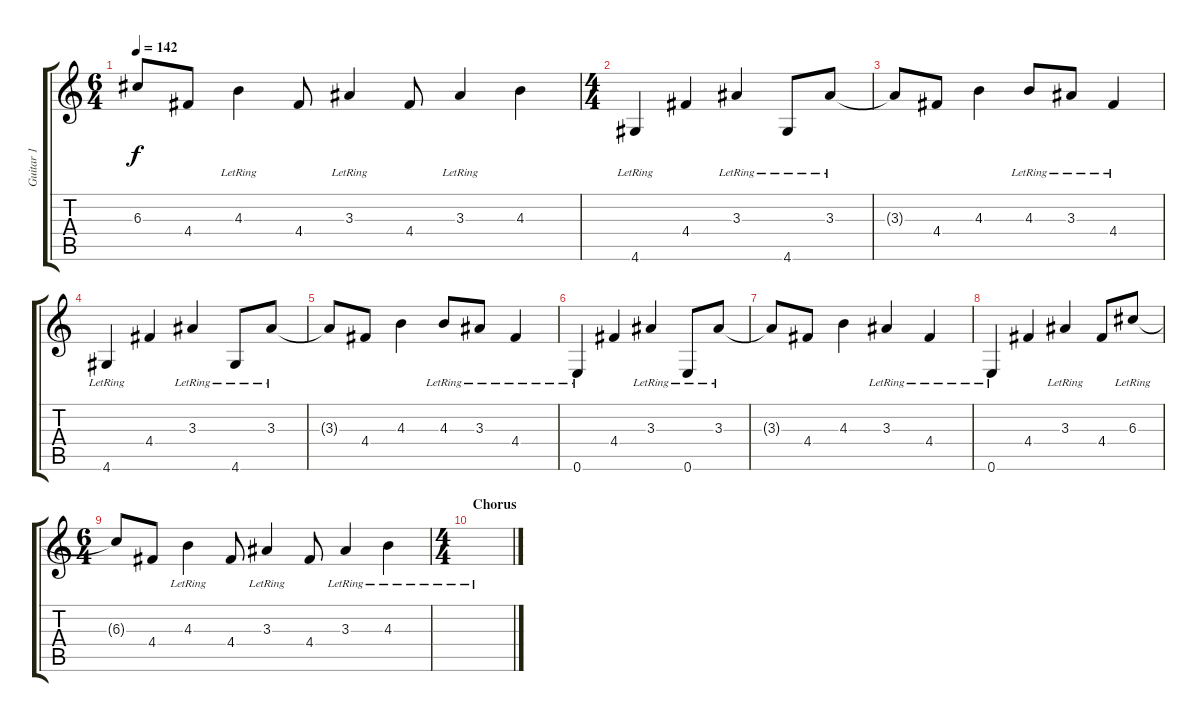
\track ("Guitar 1" "Guitar 1") {instrument electricguitarjazz}
\staff {score tabs}
\tuning (E4 B3 G3 D3 A2 E2) {hide}
\ts (6 4)
\tempo 142
\clef g2
\ks c
6.3{t}.8{dy f} 4.4.8 4.3{lr}.4 4.4.8 3.3{lr}.4 4.4.8 3.3{lr}.4 4.3.4 |
\ts (4 4)
4.6{lr}.4 4.4.4 3.3{lr}.4 4.6{lr}.8 3.3{lr}.8 |
3.3{t}.8 4.4.8 4.3.4 4.3{lr}.8 3.3{lr}.8 4.4{lr}.4 |
4.6{lr}.4 4.4.4 3.3{lr}.4 4.6{lr}.8 3.3{lr}.8 |
3.3{t}.8 4.4.8 4.3.4 4.3{lr}.8 3.3{lr}.8 4.4{lr}.4 |
0.6{lr}.4 4.4.4 3.3{lr}.4 0.6{lr}.8 3.3{lr}.8 |
3.3{t}.8 4.4.8 4.3.4 3.3{lr}.4 4.4{lr}.4 |
0.6{lr}.4 4.4.4 3.3{lr}.4 4.4.8 6.3{lr}.8 |
\ts (6 4)
6.3{t}.8 4.4.8 4.3{lr}.4 4.4.8 3.3{lr}.4 4.4.8 3.3{lr}.4 4.3{lr}.4 |
\ts (4 4)
\section ("" "Chorus")
